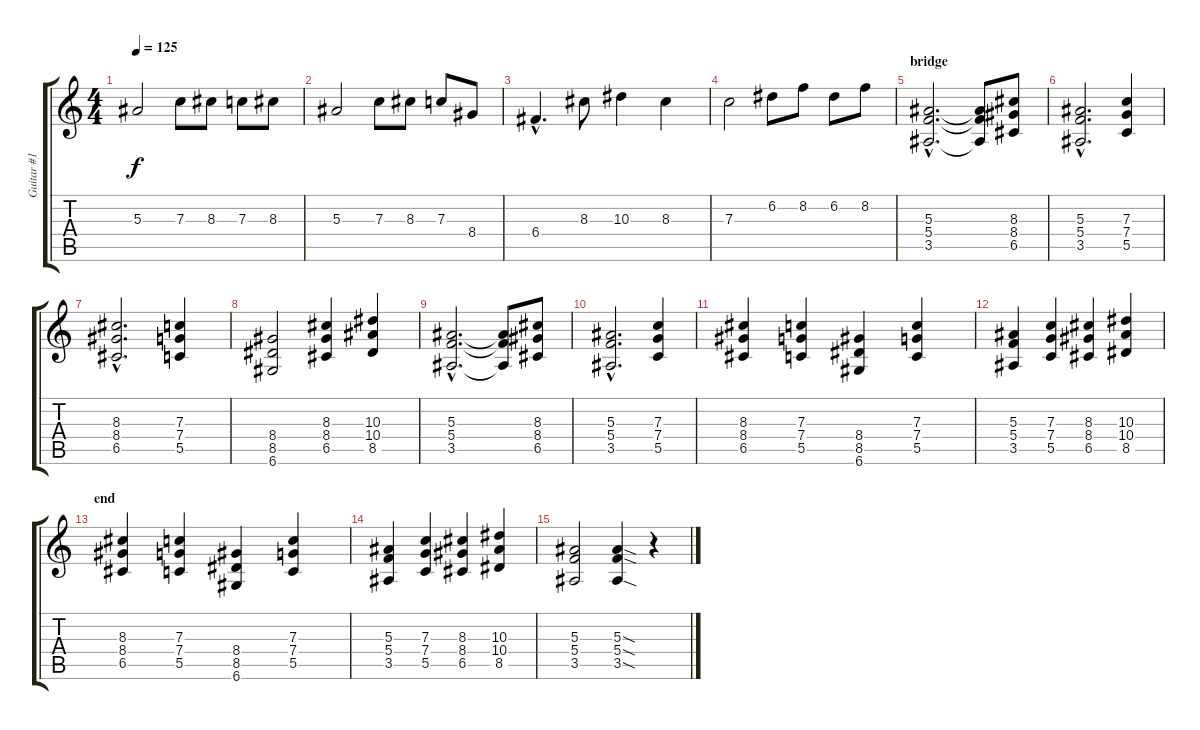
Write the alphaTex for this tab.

\track ("Guitar #1" "Guitar #1") {instrument distortionguitar}
\staff {score tabs}
\tuning (D4 A3 F3 C3 G2 D2) {hide}
\ts (4 4)
\tempo 125
\clef g2
\ks c
5.3.2{dy f} 7.3.8 8.3.8 7.3.8 8.3.8 |
5.3.2 7.3.8 8.3.8 7.3.8 8.4.8 |
6.4{hac}.4{d} 8.3.8 10.3.4 8.3.4 |
7.3.2 6.2.8 8.2.8 6.2.8 8.2.8 |
\section ("" "bridge")
(5.3{hac} 5.4{hac} 3.5{hac}).2{d} (5.3{t} 5.4{t} 3.5{t}).8 (8.3 8.4 6.5).8 |
(5.3{hac} 5.4{hac} 3.5{hac}).2{d} (7.3 7.4 5.5).4 |
(8.3{hac} 8.4{hac} 6.5{hac}).2{d} (7.3 7.4 5.5).4 |
(8.4 8.5 6.6).2 (8.3 8.4 6.5).4 (10.3 10.4 8.5).4 |
(5.3{hac} 5.4{hac} 3.5{hac}).2{d} (5.3{t} 5.4{t} 3.5{t}).8 (8.3 8.4 6.5).8 |
(5.3{hac} 5.4{hac} 3.5{hac}).2{d} (7.3 7.4 5.5).4 |
(8.3 8.4 6.5).4 (7.3 7.4 5.5).4 (8.4 8.5 6.6).4 (7.3 7.4 5.5).4 |
(5.3 5.4 3.5).4 (7.3 7.4 5.5).4 (8.3 8.4 6.5).4 (10.3 10.4 8.5).4 |
\section ("" "end")
(8.3 8.4 6.5).4 (7.3 7.4 5.5).4 (8.4 8.5 6.6).4 (7.3 7.4 5.5).4 |
(5.3 5.4 3.5).4 (7.3 7.4 5.5).4 (8.3 8.4 6.5).4 (10.3 10.4 8.5).4 |
(5.3 5.4 3.5).2 (5.3{sod} 5.4{sod} 3.5{sod}).4 r.4
